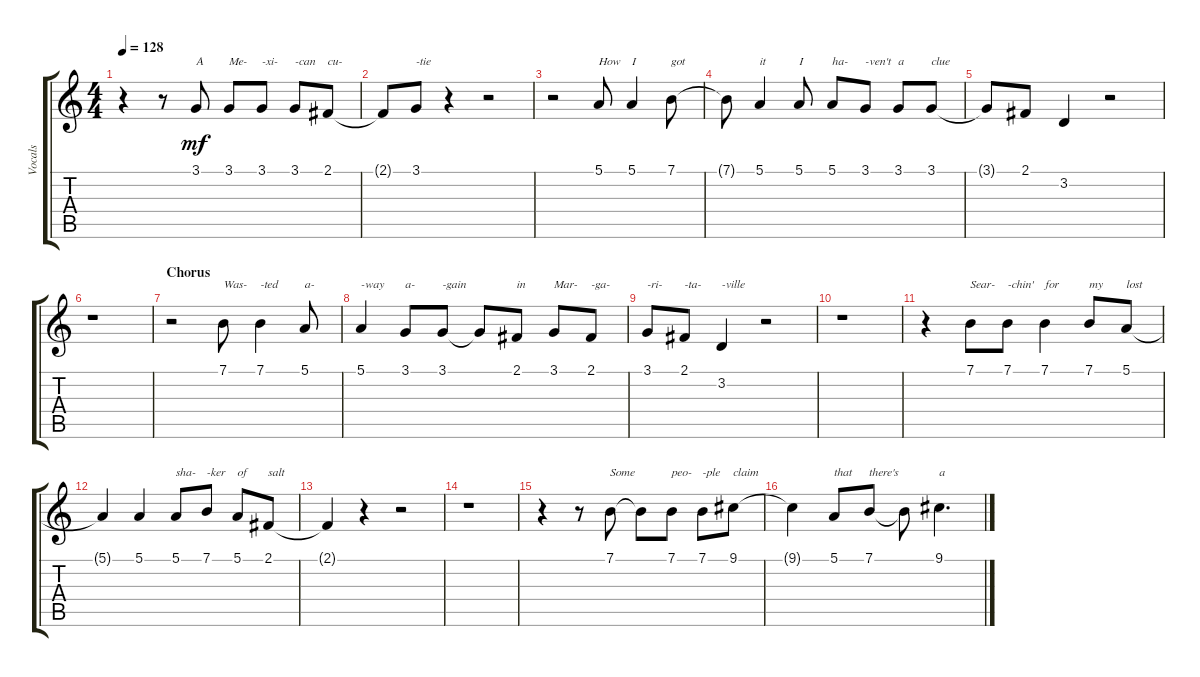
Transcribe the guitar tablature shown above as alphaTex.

\track ("Vocals" "Vocals") {instrument voiceoohs}
\staff {score tabs}
\tuning (E4 B3 G3 D3 A2 E2) {hide}
\ts (4 4)
\tempo 128
\clef g2
\ks c
r.4{dy mf} r.8 3.1.8{txt "A"} 3.1.8{txt "Me-"} 3.1.8{txt "-xi-"} 3.1.8{txt "-can"} 2.1.8{txt "cu-"} |
2.1{t}.8 3.1.8{txt "-tie"} r.4 r.2 |
r.2 5.1.8{txt "How"} 5.1.4{txt "I"} 7.1.8{txt "got"} |
7.1{t}.8 5.1.4{txt "it"} 5.1.8{txt "I"} 5.1.8{txt "ha-"} 3.1.8{txt "-ven't"} 3.1.8{txt "a"} 3.1.8{txt "clue"} |
3.1{t}.8 2.1.8 3.2.4 r.2 |
r.1 |
\section ("" "Chorus")
r.2 7.1.8{txt "Was-"} 7.1.4{txt "-ted"} 5.1.8{txt "a-"} |
5.1.4{txt "-way"} 3.1.8{txt "a-"} 3.1.8{txt "-gain"} 3.1{t}.8 2.1.8{txt "in"} 3.1.8{txt "Mar-"} 2.1.8{txt "-ga-"} |
3.1.8{txt "-ri-"} 2.1.8{txt "-ta-"} 3.2.4{txt "-ville"} r.2 |
r.1 |
r.4 7.1.8{txt "Sear-"} 7.1.8{txt "-chin'"} 7.1.4{txt "for"} 7.1.8{txt "my"} 5.1.8{txt "lost"} |
5.1{t}.4 5.1.4 5.1.8{txt "sha-"} 7.1.8{txt "-ker"} 5.1.8{txt "of"} 2.1.8{txt "salt"} |
2.1{t}.4 r.4 r.2 |
r.1 |
r.4 r.8 7.1.8{txt "Some"} 7.1{t}.8 7.1.8{txt "peo-"} 7.1.8{txt "-ple"} 9.1.8{txt "claim"} |
9.1{t}.4 5.1.8{txt "that"} 7.1.8{txt "there's"} 7.1{t}.8 9.1.4{d txt "a"}
